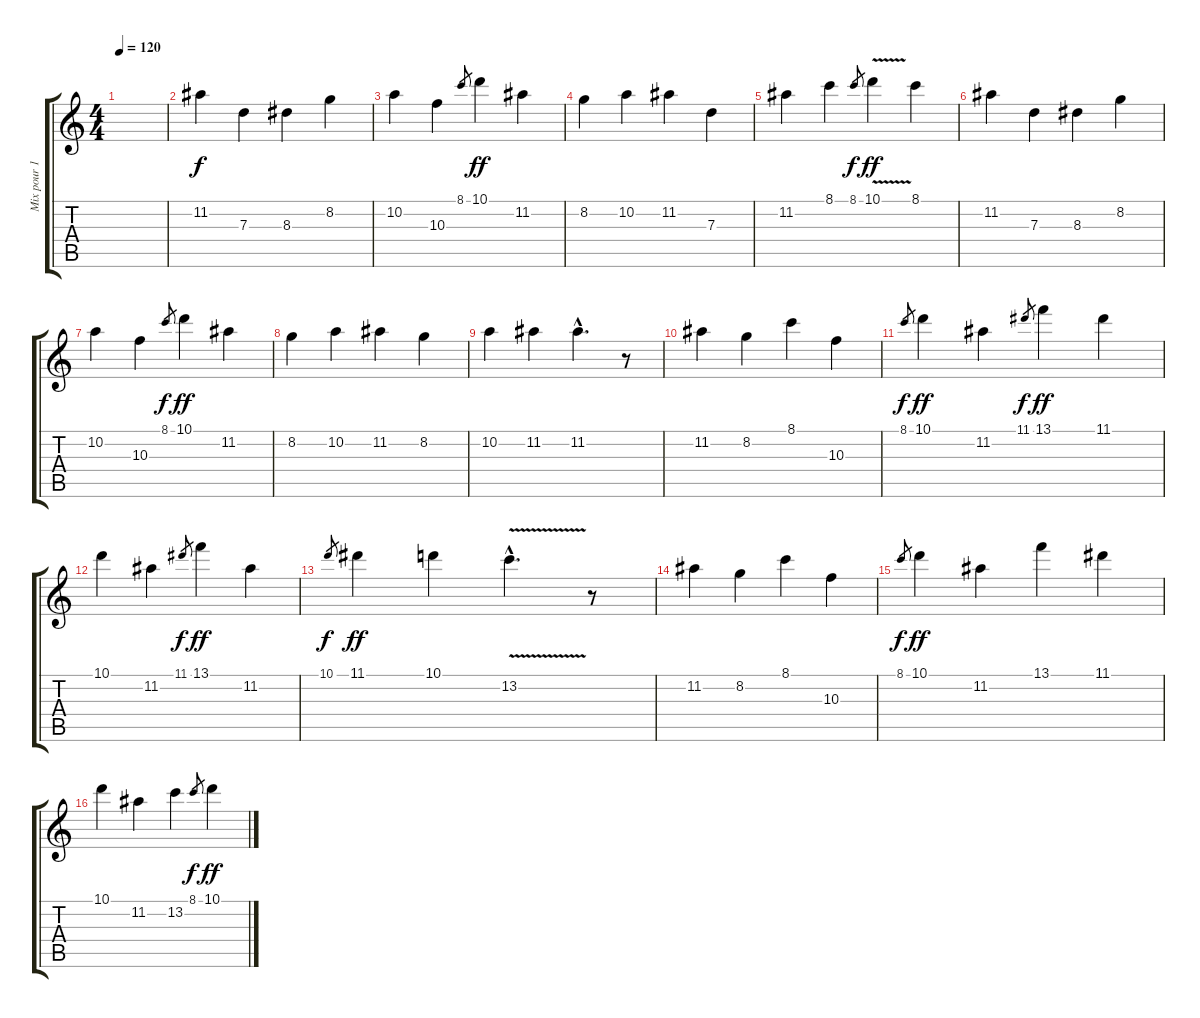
\track ("Mix pour 1 guitare par julien elkoubi" "Mix pour 1") {instrument electricguitarmuted}
\staff {score tabs}
\tuning (E4 B3 G3 D3 A2 E2) {hide}
\ts (4 4)
\tempo 120
\clef g2
\ks c
|
11.2.4 7.3.4 8.3.4 8.2.4 |
10.2.4 10.3.4 8.1.8{gr dy f} 10.1.4{dy ff} 11.2.4 |
8.2.4 10.2.4 11.2.4 7.3.4 |
11.2.4 8.1.4 8.1.8{gr dy f} 10.1{v}.4{dy ff} 8.1.4 |
11.2.4 7.3.4 8.3.4 8.2.4 |
10.2.4 10.3.4 8.1.8{gr dy f} 10.1.4{dy ff} 11.2.4 |
8.2.4 10.2.4 11.2.4 8.2.4 |
10.2.4 11.2.4 11.2{hac}.4{d} r.8 |
11.2.4 8.2.4 8.1.4 10.3.4 |
8.1.8{gr dy f} 10.1.4{dy ff} 11.2.4 11.1.8{gr dy f} 13.1.4{dy ff} 11.1.4 |
10.1.4 11.2.4 11.1.8{gr dy f} 13.1.4{dy ff} 11.2.4 |
10.1.8{gr dy f} 11.1.4{dy ff} 10.1.4 13.2{v hac}.4{d} r.8 |
11.2.4 8.2.4 8.1.4 10.3.4 |
8.1.8{gr dy f} 10.1.4{dy ff} 11.2.4 13.1.4 11.1.4 |
10.1.4 11.2.4 13.2.4 8.1.8{gr dy f} 10.1.4{dy ff}
